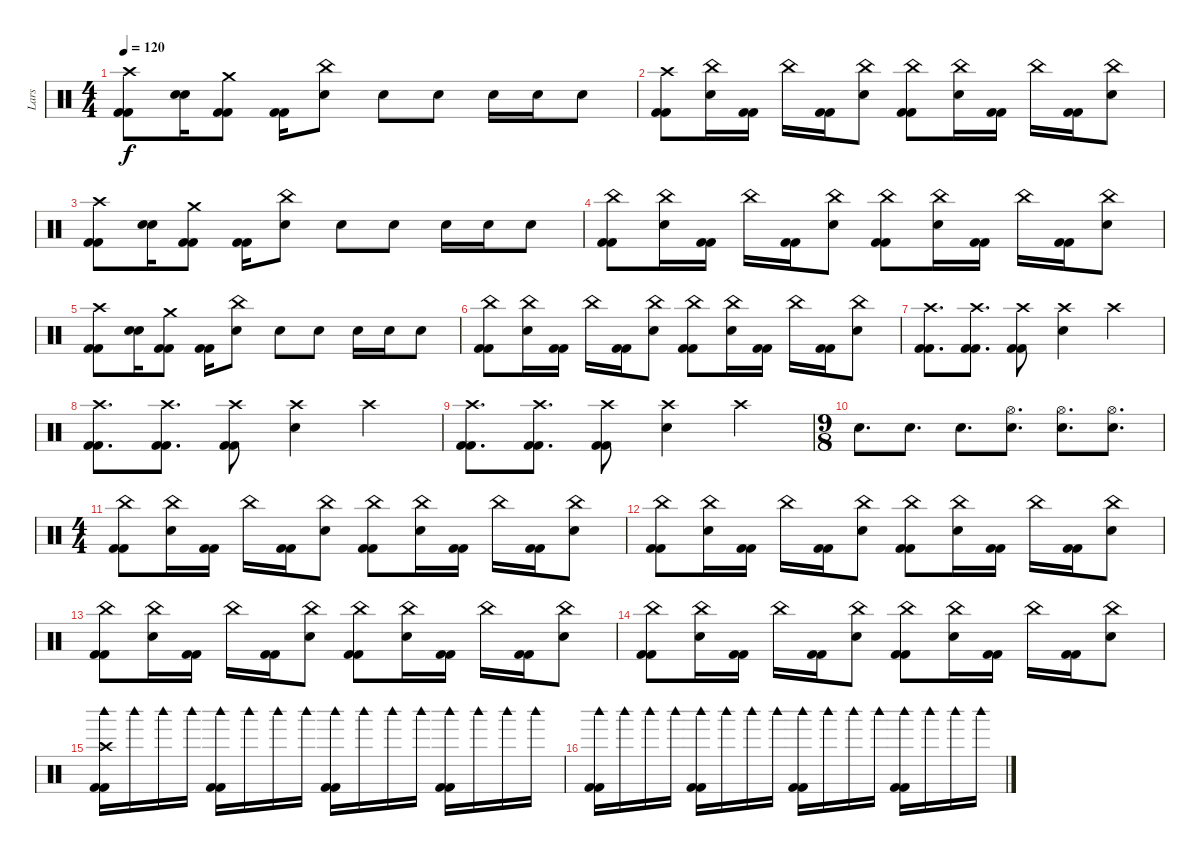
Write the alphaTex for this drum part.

\track ("Lars" "Lars") {instrument percussion}
\staff {score}
\articulation defaults
\ts (4 4)
\tempo 120
\clef neutral
\ks c
("Crash high (hit)" "Kick (hit) 2" "Kick (hit) 2").8{dy f} ("Snare (hit) 2" "Snare (hit) 2").16 ("Crash medium (hit)" "Kick (hit) 2" "Kick (hit) 2").8 ("Kick (hit) 2" "Kick (hit) 2").16 ("China (hit)" "Snare (hit) 2").8 "Snare (hit) 2".8 "Snare (hit) 2".8 "Snare (hit) 2".16 "Snare (hit) 2".16 "Snare (hit) 2".8 |
("Crash high (hit)" "Kick (hit) 2" "Kick (hit) 2").8 ("China (hit)" "Snare (hit) 2").16 ("Kick (hit) 2" "Kick (hit) 2").16 "China (hit)".16 ("Kick (hit) 2" "Kick (hit) 2").16 ("China (hit)" "Snare (hit) 2").8 ("China (hit)" "Kick (hit) 2" "Kick (hit) 2").8 ("China (hit)" "Snare (hit) 2").16 ("Kick (hit) 2" "Kick (hit) 2").16 "China (hit)".16 ("Kick (hit) 2" "Kick (hit) 2").16 ("China (hit)" "Snare (hit) 2").8 |
("Crash high (hit)" "Kick (hit) 2" "Kick (hit) 2").8 ("Snare (hit) 2" "Snare (hit) 2").16 ("Crash medium (hit)" "Kick (hit) 2" "Kick (hit) 2").8 ("Kick (hit) 2" "Kick (hit) 2").16 ("China (hit)" "Snare (hit) 2").8 "Snare (hit) 2".8 "Snare (hit) 2".8 "Snare (hit) 2".16 "Snare (hit) 2".16 "Snare (hit) 2".8 |
("China (hit)" "Kick (hit) 2" "Kick (hit) 2").8 ("China (hit)" "Snare (hit) 2").16 ("Kick (hit) 2" "Kick (hit) 2").16 "China (hit)".16 ("Kick (hit) 2" "Kick (hit) 2").16 ("China (hit)" "Snare (hit) 2").8 ("China (hit)" "Kick (hit) 2" "Kick (hit) 2").8 ("China (hit)" "Snare (hit) 2").16 ("Kick (hit) 2" "Kick (hit) 2").16 "China (hit)".16 ("Kick (hit) 2" "Kick (hit) 2").16 ("China (hit)" "Snare (hit) 2").8 |
("Crash high (hit)" "Kick (hit) 2" "Kick (hit) 2").8 ("Snare (hit) 2" "Snare (hit) 2").16 ("Crash medium (hit)" "Kick (hit) 2" "Kick (hit) 2").8 ("Kick (hit) 2" "Kick (hit) 2").16 ("China (hit)" "Snare (hit) 2").8 "Snare (hit) 2".8 "Snare (hit) 2".8 "Snare (hit) 2".16 "Snare (hit) 2".16 "Snare (hit) 2".8 |
("China (hit)" "Kick (hit) 2" "Kick (hit) 2").8 ("China (hit)" "Snare (hit) 2").16 ("Kick (hit) 2" "Kick (hit) 2").16 "China (hit)".16 ("Kick (hit) 2" "Kick (hit) 2").16 ("China (hit)" "Snare (hit) 2").8 ("China (hit)" "Kick (hit) 2" "Kick (hit) 2").8 ("China (hit)" "Snare (hit) 2").16 ("Kick (hit) 2" "Kick (hit) 2").16 "China (hit)".16 ("Kick (hit) 2" "Kick (hit) 2").16 ("China (hit)" "Snare (hit) 2").8 |
("Crash high (hit)" "Kick (hit) 2" "Kick (hit) 2").8{d} ("Crash high (hit)" "Kick (hit) 2" "Kick (hit) 2").8{d} ("Crash high (hit)" "Kick (hit) 2" "Kick (hit) 2").8 ("Crash high (hit)" "Snare (hit) 2").4 "Crash high (hit)".4 |
("Crash high (hit)" "Kick (hit) 2" "Kick (hit) 2").8{d} ("Crash high (hit)" "Kick (hit) 2" "Kick (hit) 2").8{d} ("Crash high (hit)" "Kick (hit) 2" "Kick (hit) 2").8 ("Crash high (hit)" "Snare (hit) 2").4 "Crash high (hit)".4 |
("Crash high (hit)" "Kick (hit) 2" "Kick (hit) 2").8{d} ("Crash high (hit)" "Kick (hit) 2" "Kick (hit) 2").8{d} ("Crash high (hit)" "Kick (hit) 2" "Kick (hit) 2").8 ("Crash high (hit)" "Snare (hit) 2").4 "Crash high (hit)".4 |
\ts (9 8)
"Snare (hit) 2".8{d} "Snare (hit) 2".8{d} "Snare (hit) 2".8{d} ("Hi-Hat (open)" "Snare (hit) 2").8{d} ("Hi-Hat (open)" "Snare (hit) 2").8{d} ("Hi-Hat (open)" "Snare (hit) 2").8{d} |
\ts (4 4)
("China (hit)" "Kick (hit) 2" "Kick (hit) 2").8 ("China (hit)" "Snare (hit) 2").16 ("Kick (hit) 2" "Kick (hit) 2").16 "China (hit)".16 ("Kick (hit) 2" "Kick (hit) 2").16 ("China (hit)" "Snare (hit) 2").8 ("China (hit)" "Kick (hit) 2" "Kick (hit) 2").8 ("China (hit)" "Snare (hit) 2").16 ("Kick (hit) 2" "Kick (hit) 2").16 "China (hit)".16 ("Kick (hit) 2" "Kick (hit) 2").16 ("China (hit)" "Snare (hit) 2").8 |
("China (hit)" "Kick (hit) 2" "Kick (hit) 2").8 ("China (hit)" "Snare (hit) 2").16 ("Kick (hit) 2" "Kick (hit) 2").16 "China (hit)".16 ("Kick (hit) 2" "Kick (hit) 2").16 ("China (hit)" "Snare (hit) 2").8 ("China (hit)" "Kick (hit) 2" "Kick (hit) 2").8 ("China (hit)" "Snare (hit) 2").16 ("Kick (hit) 2" "Kick (hit) 2").16 "China (hit)".16 ("Kick (hit) 2" "Kick (hit) 2").16 ("China (hit)" "Snare (hit) 2").8 |
("China (hit)" "Kick (hit) 2" "Kick (hit) 2").8 ("China (hit)" "Snare (hit) 2").16 ("Kick (hit) 2" "Kick (hit) 2").16 "China (hit)".16 ("Kick (hit) 2" "Kick (hit) 2").16 ("China (hit)" "Snare (hit) 2").8 ("China (hit)" "Kick (hit) 2" "Kick (hit) 2").8 ("China (hit)" "Snare (hit) 2").16 ("Kick (hit) 2" "Kick (hit) 2").16 "China (hit)".16 ("Kick (hit) 2" "Kick (hit) 2").16 ("China (hit)" "Snare (hit) 2").8 |
("China (hit)" "Kick (hit) 2" "Kick (hit) 2").8 ("China (hit)" "Snare (hit) 2").16 ("Kick (hit) 2" "Kick (hit) 2").16 "China (hit)".16 ("Kick (hit) 2" "Kick (hit) 2").16 ("China (hit)" "Snare (hit) 2").8 ("China (hit)" "Kick (hit) 2" "Kick (hit) 2").8 ("China (hit)" "Snare (hit) 2").16 ("Kick (hit) 2" "Kick (hit) 2").16 "China (hit)".16 ("Kick (hit) 2" "Kick (hit) 2").16 ("China (hit)" "Snare (hit) 2").8 |
("Crash high (hit)" "Woodblock high (hit)" "Kick (hit) 2" "Kick (hit) 2").16 "Woodblock high (hit)".16 "Woodblock high (hit)".16 "Woodblock high (hit)".16 ("Woodblock high (hit)" "Kick (hit) 2" "Kick (hit) 2").16 "Woodblock high (hit)".16 "Woodblock high (hit)".16 "Woodblock high (hit)".16 ("Woodblock high (hit)" "Kick (hit) 2" "Kick (hit) 2").16 "Woodblock high (hit)".16 "Woodblock high (hit)".16 "Woodblock high (hit)".16 ("Woodblock high (hit)" "Kick (hit) 2" "Kick (hit) 2").16 "Woodblock high (hit)".16 "Woodblock high (hit)".16 "Woodblock high (hit)".16 |
("Woodblock high (hit)" "Kick (hit) 2" "Kick (hit) 2").16 "Woodblock high (hit)".16 "Woodblock high (hit)".16 "Woodblock high (hit)".16 ("Woodblock high (hit)" "Kick (hit) 2" "Kick (hit) 2").16 "Woodblock high (hit)".16 "Woodblock high (hit)".16 "Woodblock high (hit)".16 ("Woodblock high (hit)" "Kick (hit) 2" "Kick (hit) 2").16 "Woodblock high (hit)".16 "Woodblock high (hit)".16 "Woodblock high (hit)".16 ("Woodblock high (hit)" "Kick (hit) 2" "Kick (hit) 2").16 "Woodblock high (hit)".16 "Woodblock high (hit)".16 "Woodblock high (hit)".16
